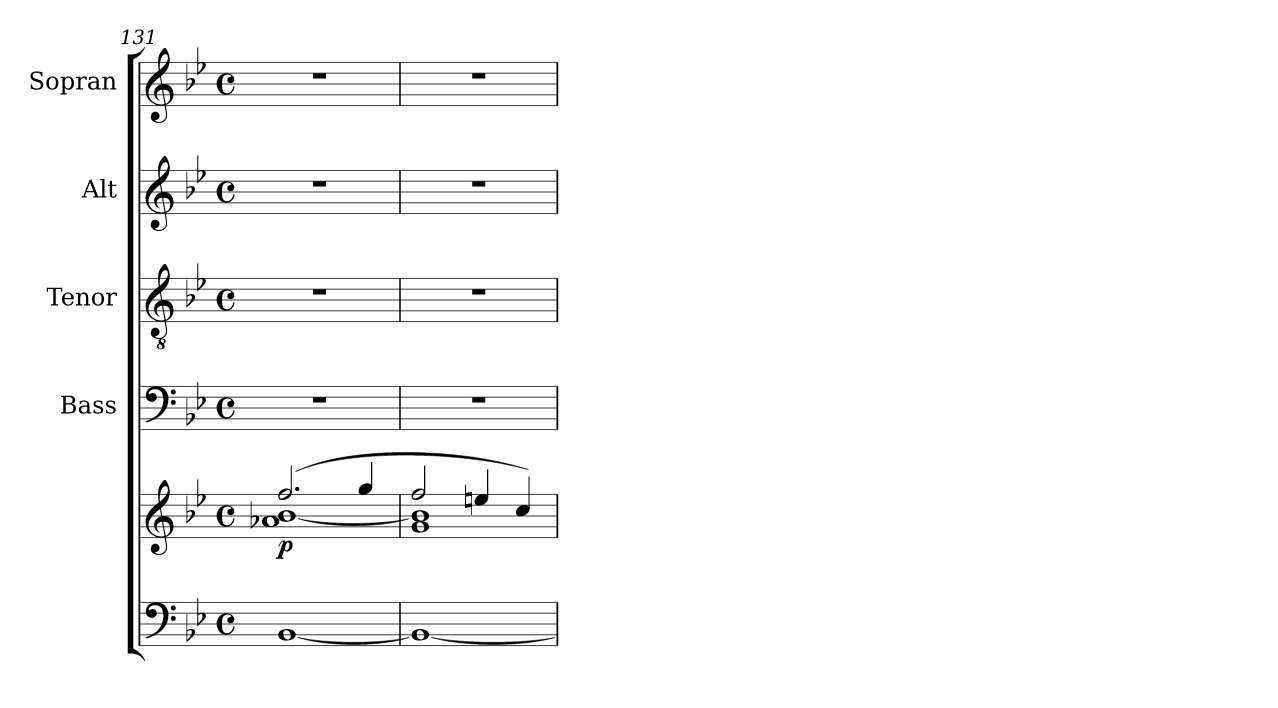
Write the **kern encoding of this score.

**kern	**kern	**dynam	**kern	**kern	**kern	**kern
*part5	*part5	*part5	*part4	*part3	*part2	*part1
*staff6	*staff5	*staff5/6	*staff4	*staff3	*staff2	*staff1
*	*	*	*I"Bass	*I"Tenor	*I"Alt	*I"Sopran
*	*	*	*I'B.	*I'T.	*I'A.	*I'S.
*clefF4	*clefG2	*	*clefF4	*clefGv2	*clefG2	*clefG2
*k[b-e-]	*k[b-e-]	*	*k[b-e-]	*k[b-e-]	*k[b-e-]	*k[b-e-]
*B-:	*B-:	*	*B-:	*B-:	*B-:	*B-:
*M4/4	*M4/4	*	*M4/4	*M4/4	*M4/4	*M4/4
*met(c)	*met(c)	*	*met(c)	*met(c)	*met(c)	*met(c)
=131	=131	=131	=131	=131	=131	=131
*	*^	*	*	*	*	*
!	!	!	!LO:DY:b	!	!	!	!
[1BB-	(2.ff/	1a-X [<1b-	p	1r	1r	1r	1r
.	4gg/	.	.	.	.	.	.
=132	=132	=132	=132	=132	=132	=132	=132
1BB-_	2ff/	1g 1b-]	.	1r	1r	1r	1r
.	4een/	.	.	.	.	.	.
.	4cc/)	.	.	.	.	.	.
*	*v	*v	*	*	*	*	*
=	=	=	=	=	=	=
*-	*-	*-	*-	*-	*-	*-
